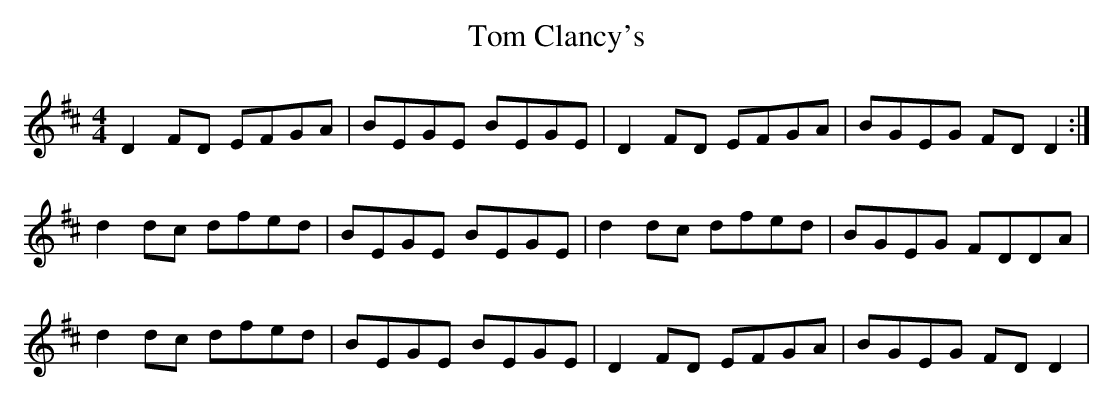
X:1
T: Tom Clancy's
M: 4/4
L: 1/8
K: Dmaj
D2 FD EFGA|BEGE BEGE|D2 FD EFGA|BGEG FD D2:|
d2 dc dfed|BEGE BEGE|d2 dc dfed|BGEG FDDA|
d2 dc dfed|BEGE BEGE|D2 FD EFGA|BGEG FD D2|
